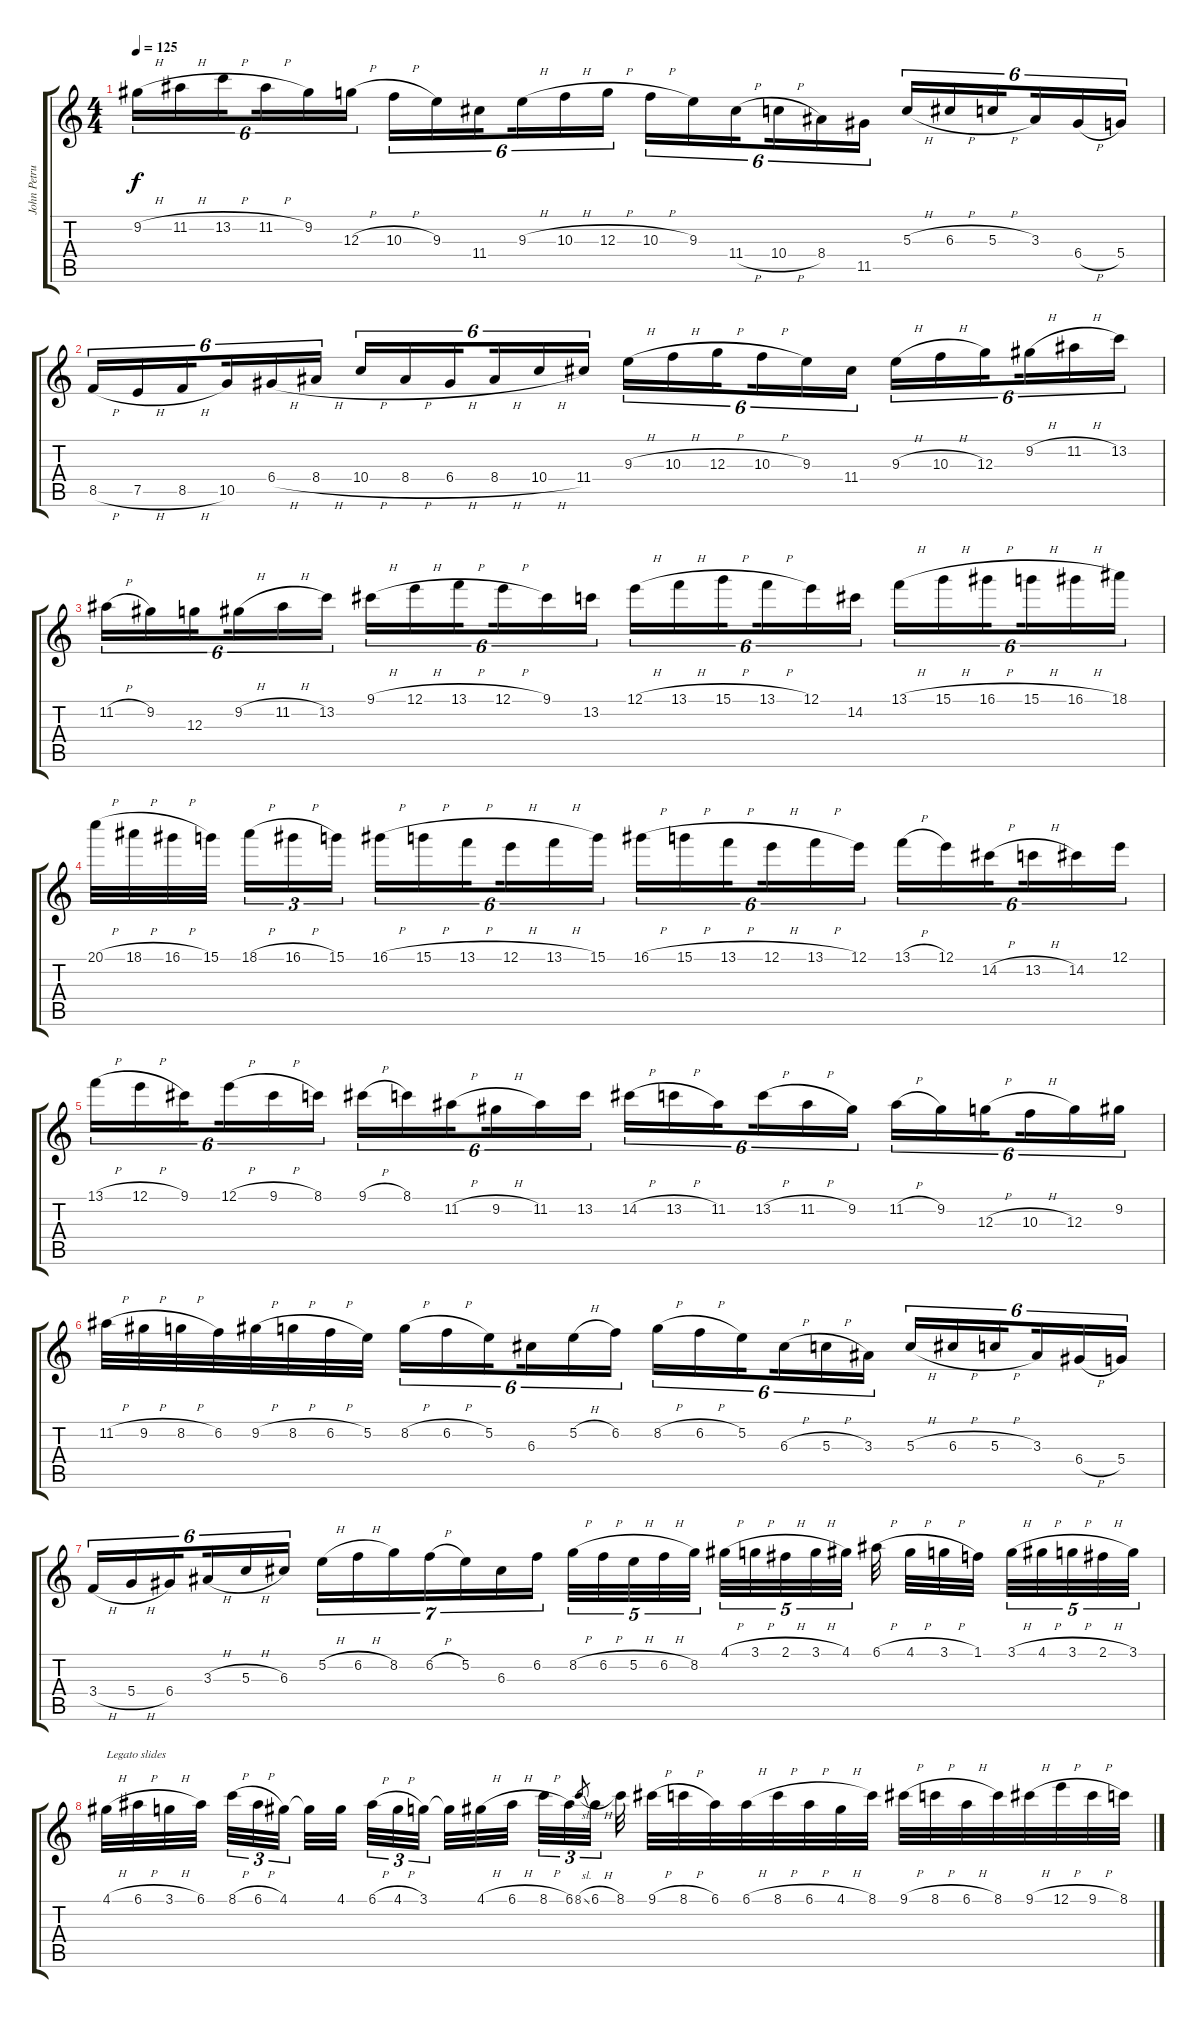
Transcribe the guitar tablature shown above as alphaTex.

\track ("John Petrucci" "John Petru") {instrument overdrivenguitar}
\staff {score tabs}
\tuning (E4 B3 G3 D3 A2 E2) {hide}
\ts (4 4)
\tempo 125
\clef g2
\ks c
9.2{h}.16{tu (6 4) dy f} 11.2{h}.16{tu (6 4)} 13.2{h}.16{tu (6 4) beam splitsecondary} 11.2{h}.16{tu (6 4)} 9.2.16{tu (6 4)} 12.3{h}.16{tu (6 4)} 10.3{h}.16{tu (6 4)} 9.3.16{tu (6 4)} 11.4.16{tu (6 4) beam splitsecondary} 9.3{h}.16{tu (6 4)} 10.3{h}.16{tu (6 4)} 12.3{h}.16{tu (6 4)} 10.3{h}.16{tu (6 4)} 9.3.16{tu (6 4)} 11.4{h}.16{tu (6 4) beam splitsecondary} 10.4{h}.16{tu (6 4)} 8.4.16{tu (6 4)} 11.5.16{tu (6 4)} 5.3{h}.16{tu (6 4)} 6.3{h}.16{tu (6 4)} 5.3{h}.16{tu (6 4) beam splitsecondary} 3.3.16{tu (6 4)} 6.4{h}.16{tu (6 4)} 5.4.16{tu (6 4)} |
8.5{h}.16{tu (6 4)} 7.5{h}.16{tu (6 4)} 8.5{h}.16{tu (6 4) beam splitsecondary} 10.5.16{tu (6 4)} 6.4{h}.16{tu (6 4)} 8.4{h}.16{tu (6 4)} 10.4{h}.16{tu (6 4)} 8.4{h}.16{tu (6 4)} 6.4{h}.16{tu (6 4) beam splitsecondary} 8.4{h}.16{tu (6 4)} 10.4{h}.16{tu (6 4)} 11.4.16{tu (6 4)} 9.3{h}.16{tu (6 4)} 10.3{h}.16{tu (6 4)} 12.3{h}.16{tu (6 4) beam splitsecondary} 10.3{h}.16{tu (6 4)} 9.3.16{tu (6 4)} 11.4.16{tu (6 4)} 9.3{h}.16{tu (6 4)} 10.3{h}.16{tu (6 4)} 12.3.16{tu (6 4) beam splitsecondary} 9.2{h}.16{tu (6 4)} 11.2{h}.16{tu (6 4)} 13.2.16{tu (6 4)} |
11.2{h}.16{tu (6 4)} 9.2.16{tu (6 4)} 12.3.16{tu (6 4) beam splitsecondary} 9.2{h}.16{tu (6 4)} 11.2{h}.16{tu (6 4)} 13.2.16{tu (6 4)} 9.1{h}.16{tu (6 4)} 12.1{h}.16{tu (6 4)} 13.1{h}.16{tu (6 4) beam splitsecondary} 12.1{h}.16{tu (6 4)} 9.1.16{tu (6 4)} 13.2.16{tu (6 4)} 12.1{h}.16{tu (6 4)} 13.1{h}.16{tu (6 4)} 15.1{h}.16{tu (6 4) beam splitsecondary} 13.1{h}.16{tu (6 4)} 12.1.16{tu (6 4)} 14.2.16{tu (6 4)} 13.1{h}.16{tu (6 4)} 15.1{h}.16{tu (6 4)} 16.1{h}.16{tu (6 4) beam splitsecondary} 15.1{h}.16{tu (6 4)} 16.1{h}.16{tu (6 4)} 18.1.16{tu (6 4)} |
20.1{h}.32 18.1{h}.32 16.1{h}.32 15.1.32{beam splitsecondary} 18.1{h}.16{tu (3 2)} 16.1{h}.16{tu (3 2)} 15.1.16{tu (3 2)} 16.1{h}.16{tu (6 4)} 15.1{h}.16{tu (6 4)} 13.1{h}.16{tu (6 4) beam splitsecondary} 12.1{h}.16{tu (6 4)} 13.1{h}.16{tu (6 4)} 15.1.16{tu (6 4)} 16.1{h}.16{tu (6 4)} 15.1{h}.16{tu (6 4)} 13.1{h}.16{tu (6 4) beam splitsecondary} 12.1{h}.16{tu (6 4)} 13.1{h}.16{tu (6 4)} 12.1.16{tu (6 4)} 13.1{h}.16{tu (6 4)} 12.1.16{tu (6 4)} 14.2{h}.16{tu (6 4) beam splitsecondary} 13.2{h}.16{tu (6 4)} 14.2.16{tu (6 4)} 12.1.16{tu (6 4)} |
13.1{h}.16{tu (6 4)} 12.1{h}.16{tu (6 4)} 9.1.16{tu (6 4) beam splitsecondary} 12.1{h}.16{tu (6 4)} 9.1{h}.16{tu (6 4)} 8.1.16{tu (6 4)} 9.1{h}.16{tu (6 4)} 8.1.16{tu (6 4)} 11.2{h}.16{tu (6 4) beam splitsecondary} 9.2{h}.16{tu (6 4)} 11.2.16{tu (6 4)} 13.2.16{tu (6 4)} 14.2{h}.16{tu (6 4)} 13.2{h}.16{tu (6 4)} 11.2.16{tu (6 4) beam splitsecondary} 13.2{h}.16{tu (6 4)} 11.2{h}.16{tu (6 4)} 9.2.16{tu (6 4)} 11.2{h}.16{tu (6 4)} 9.2.16{tu (6 4)} 12.3{h}.16{tu (6 4) beam splitsecondary} 10.3{h}.16{tu (6 4)} 12.3.16{tu (6 4)} 9.2.16{tu (6 4)} |
11.2{h}.32 9.2{h}.32 8.2{h}.32 6.2.32 9.2{h}.32 8.2{h}.32 6.2{h}.32 5.2.32 8.2{h}.16{tu (6 4)} 6.2{h}.16{tu (6 4)} 5.2.16{tu (6 4) beam splitsecondary} 6.3.16{tu (6 4)} 5.2{h}.16{tu (6 4)} 6.2.16{tu (6 4)} 8.2{h}.16{tu (6 4)} 6.2{h}.16{tu (6 4)} 5.2.16{tu (6 4) beam splitsecondary} 6.3{h}.16{tu (6 4)} 5.3{h}.16{tu (6 4)} 3.3.16{tu (6 4)} 5.3{h}.16{tu (6 4)} 6.3{h}.16{tu (6 4)} 5.3{h}.16{tu (6 4) beam splitsecondary} 3.3.16{tu (6 4)} 6.4{h}.16{tu (6 4)} 5.4.16{tu (6 4)} |
3.4{h}.16{tu (6 4)} 5.4{h}.16{tu (6 4)} 6.4.16{tu (6 4) beam splitsecondary} 3.3{h}.16{tu (6 4)} 5.3{h}.16{tu (6 4)} 6.3.16{tu (6 4)} 5.2{h}.16{tu (7 4)} 6.2{h}.16{tu (7 4)} 8.2.16{tu (7 4)} 6.2{h}.16{tu (7 4)} 5.2.16{tu (7 4)} 6.3.16{tu (7 4)} 6.2.16{tu (7 4)} 8.2{h}.32{tu (5 4)} 6.2{h}.32{tu (5 4)} 5.2{h}.32{tu (5 4)} 6.2{h}.32{tu (5 4)} 8.2.32{tu (5 4) beam splitsecondary} 4.1{h}.32{tu (5 4)} 3.1{h}.32{tu (5 4)} 2.1{h}.32{tu (5 4)} 3.1{h}.32{tu (5 4)} 4.1.32{tu (5 4)} 6.1{h}.32 4.1{h}.32 3.1{h}.32 1.1.32{beam splitsecondary} 3.1{h}.32{tu (5 4)} 4.1{h}.32{tu (5 4)} 3.1{h}.32{tu (5 4)} 2.1{h}.32{tu (5 4)} 3.1.32{tu (5 4)} |
4.1{h}.32{txt "Legato slides"} 6.1{h}.32 3.1{h}.32 6.1.32{beam splitsecondary} 8.1{h}.32{tu (3 2)} 6.1{h}.32{tu (3 2)} 4.1.32{tu (3 2) beam splitsecondary} 4.1{t}.32 4.1.32 6.1{h}.32{tu (3 2)} 4.1{h}.32{tu (3 2)} 3.1.32{tu (3 2) beam splitsecondary} 3.1{t}.32 4.1{h}.32 6.1{h}.32{beam splitsecondary} 8.1{h}.32{tu (3 2)} 6.1.32{tu (3 2)} 8.1{sl}.8{gr} 6.1{h}.32{tu (3 2) beam splitsecondary} 8.1.32 9.1{h}.32 8.1{h}.32 6.1.32 6.1{h}.32 8.1{h}.32 6.1{h}.32 4.1{h}.32 8.1.32 9.1{h}.32 8.1{h}.32 6.1{h}.32 8.1.32 9.1{h}.32 12.1{h}.32 9.1{h}.32 8.1.32
